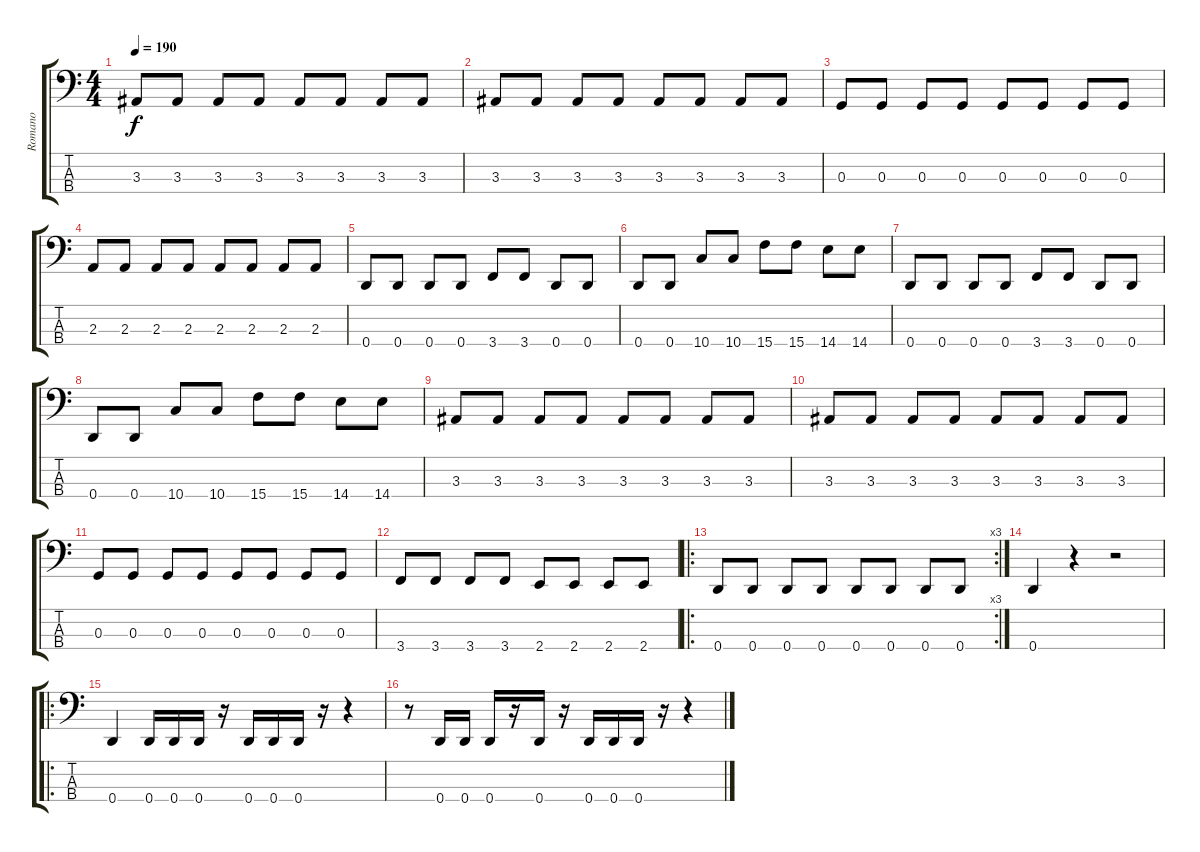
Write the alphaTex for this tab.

\track ("Romano" "Romano") {instrument electricbasspick}
\staff {score tabs}
\tuning (F2 C2 G1 D1) {hide}
\ts (4 4)
\tempo 190
\clef f4
\ks c
3.3.8{dy f} 3.3.8 3.3.8 3.3.8 3.3.8 3.3.8 3.3.8 3.3.8 |
3.3.8 3.3.8 3.3.8 3.3.8 3.3.8 3.3.8 3.3.8 3.3.8 |
0.3.8 0.3.8 0.3.8 0.3.8 0.3.8 0.3.8 0.3.8 0.3.8 |
2.3.8 2.3.8 2.3.8 2.3.8 2.3.8 2.3.8 2.3.8 2.3.8 |
0.4.8 0.4.8 0.4.8 0.4.8 3.4.8 3.4.8 0.4.8 0.4.8 |
0.4.8 0.4.8 10.4.8 10.4.8 15.4.8 15.4.8 14.4.8 14.4.8 |
0.4.8 0.4.8 0.4.8 0.4.8 3.4.8 3.4.8 0.4.8 0.4.8 |
0.4.8 0.4.8 10.4.8 10.4.8 15.4.8 15.4.8 14.4.8 14.4.8 |
3.3.8 3.3.8 3.3.8 3.3.8 3.3.8 3.3.8 3.3.8 3.3.8 |
3.3.8 3.3.8 3.3.8 3.3.8 3.3.8 3.3.8 3.3.8 3.3.8 |
0.3.8 0.3.8 0.3.8 0.3.8 0.3.8 0.3.8 0.3.8 0.3.8 |
3.4.8 3.4.8 3.4.8 3.4.8 2.4.8 2.4.8 2.4.8 2.4.8 |
\ro
\rc 3
0.4.8 0.4.8 0.4.8 0.4.8 0.4.8 0.4.8 0.4.8 0.4.8 |
0.4.4 r.4 r.2 |
\ro
0.4.4 0.4.16 0.4.16 0.4.16 r.16 0.4.16 0.4.16 0.4.16 r.16 r.4 |
r.8 0.4.16 0.4.16 0.4.16 r.16 0.4.16 r.16 0.4.16 0.4.16 0.4.16 r.16 r.4
